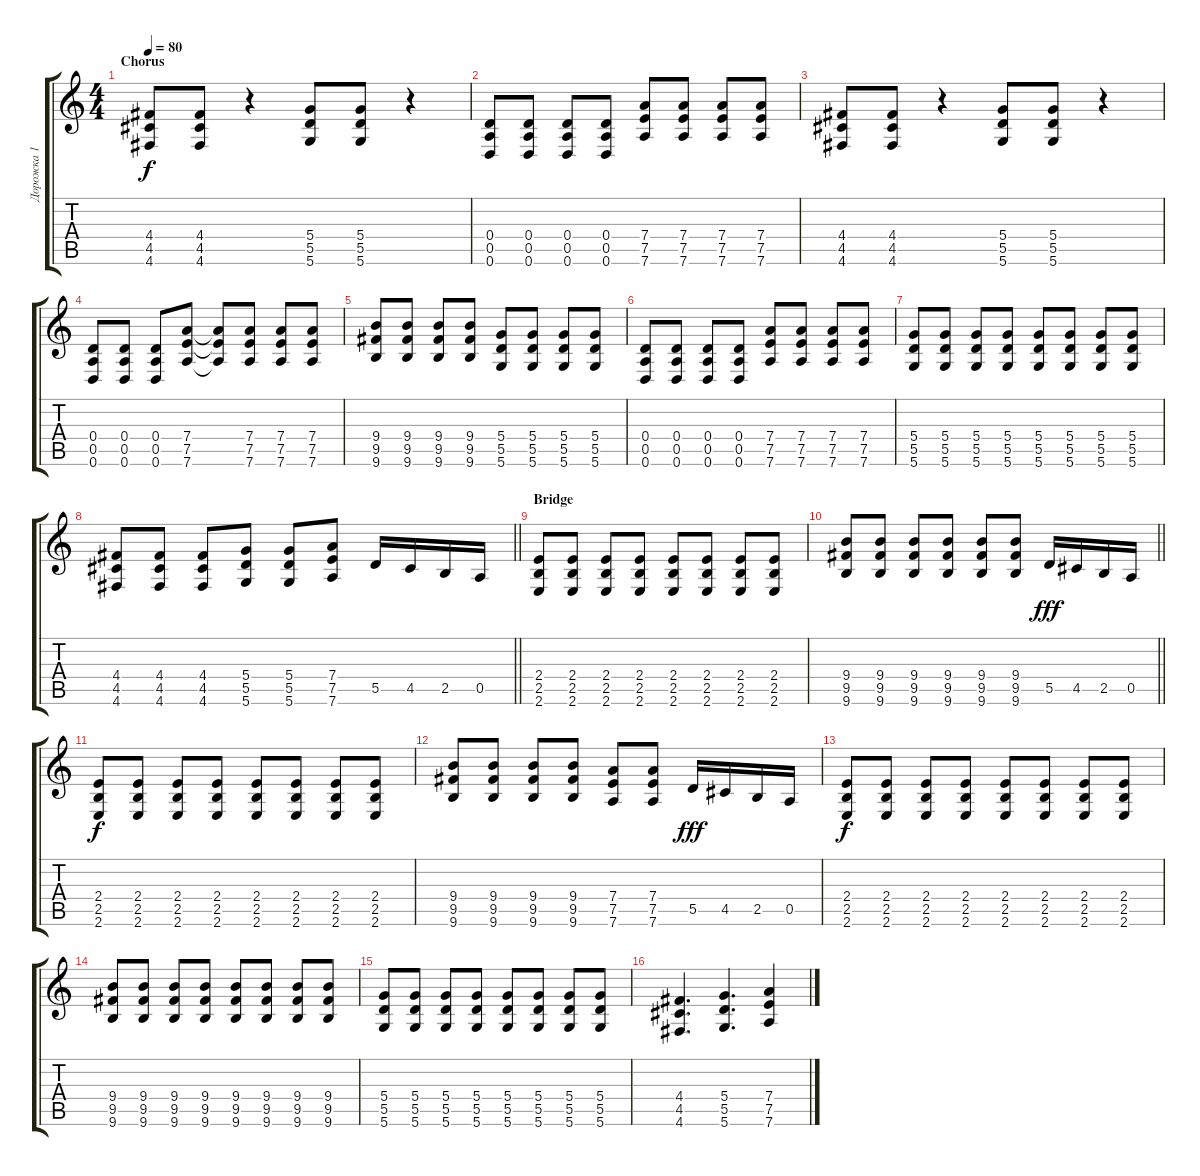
\track ("Дорожка 1" "Дорожка 1") {instrument acousticguitarsteel}
\staff {score tabs}
\tuning (E4 B3 G3 D3 A2 D2) {hide}
\ts (4 4)
\section ("" "Chorus")
\tempo 80
\clef g2
\ks c
(4.4 4.5 4.6).8{dy f volume 12 instrument distortionguitar} (4.4 4.5 4.6).8 r.4 (5.4 5.5 5.6).8 (5.4 5.5 5.6).8 r.4 |
(0.4 0.5 0.6).8 (0.4 0.5 0.6).8 (0.4 0.5 0.6).8 (0.4 0.5 0.6).8 (7.4 7.5 7.6).8 (7.4 7.5 7.6).8 (7.4 7.5 7.6).8 (7.4 7.5 7.6).8 |
(4.4 4.5 4.6).8 (4.4 4.5 4.6).8 r.4 (5.4 5.5 5.6).8 (5.4 5.5 5.6).8 r.4 |
(0.4 0.5 0.6).8 (0.4 0.5 0.6).8 (0.4 0.5 0.6).8 (7.4 7.5 7.6).8 (7.4{t} 7.5{t} 7.6{t}).8 (7.4 7.5 7.6).8 (7.4 7.5 7.6).8 (7.4 7.5 7.6).8 |
(9.4 9.5 9.6).8 (9.4 9.5 9.6).8 (9.4 9.5 9.6).8 (9.4 9.5 9.6).8 (5.4 5.5 5.6).8 (5.4 5.5 5.6).8 (5.4 5.5 5.6).8 (5.4 5.5 5.6).8 |
(0.4 0.5 0.6).8 (0.4 0.5 0.6).8 (0.4 0.5 0.6).8 (0.4 0.5 0.6).8 (7.4 7.5 7.6).8 (7.4 7.5 7.6).8 (7.4 7.5 7.6).8 (7.4 7.5 7.6).8 |
(5.4 5.5 5.6).8 (5.4 5.5 5.6).8 (5.4 5.5 5.6).8 (5.4 5.5 5.6).8 (5.4 5.5 5.6).8 (5.4 5.5 5.6).8 (5.4 5.5 5.6).8 (5.4 5.5 5.6).8 |
\barLineRight lightlight
(4.4 4.5 4.6).8 (4.4 4.5 4.6).8 (4.4 4.5 4.6).8 (5.4 5.5 5.6).8 (5.4 5.5 5.6).8 (7.4 7.5 7.6).8 5.5.16 4.5.16 2.5.16 0.5.16 |
\section ("" "Bridge")
(2.4 2.5 2.6).8 (2.4 2.5 2.6).8 (2.4 2.5 2.6).8 (2.4 2.5 2.6).8 (2.4 2.5 2.6).8 (2.4 2.5 2.6).8 (2.4 2.5 2.6).8 (2.4 2.5 2.6).8 |
\barLineRight lightlight
(9.4 9.5 9.6).8 (9.4 9.5 9.6).8 (9.4 9.5 9.6).8 (9.4 9.5 9.6).8 (9.4 9.5 9.6).8 (9.4 9.5 9.6).8 5.5.16{dy fff} 4.5.16 2.5.16 0.5.16 |
(2.4 2.5 2.6).8{dy f} (2.4 2.5 2.6).8 (2.4 2.5 2.6).8 (2.4 2.5 2.6).8 (2.4 2.5 2.6).8 (2.4 2.5 2.6).8 (2.4 2.5 2.6).8 (2.4 2.5 2.6).8 |
(9.4 9.5 9.6).8 (9.4 9.5 9.6).8 (9.4 9.5 9.6).8 (9.4 9.5 9.6).8 (7.4 7.5 7.6).8 (7.4 7.5 7.6).8 5.5.16{dy fff} 4.5.16 2.5.16 0.5.16 |
(2.4 2.5 2.6).8{dy f} (2.4 2.5 2.6).8 (2.4 2.5 2.6).8 (2.4 2.5 2.6).8 (2.4 2.5 2.6).8 (2.4 2.5 2.6).8 (2.4 2.5 2.6).8 (2.4 2.5 2.6).8 |
(9.4 9.5 9.6).8 (9.4 9.5 9.6).8 (9.4 9.5 9.6).8 (9.4 9.5 9.6).8 (9.4 9.5 9.6).8 (9.4 9.5 9.6).8 (9.4 9.5 9.6).8 (9.4 9.5 9.6).8 |
(5.4 5.5 5.6).8 (5.4 5.5 5.6).8 (5.4 5.5 5.6).8 (5.4 5.5 5.6).8 (5.4 5.5 5.6).8 (5.4 5.5 5.6).8 (5.4 5.5 5.6).8 (5.4 5.5 5.6).8 |
(4.4 4.5 4.6).4{d} (5.4 5.5 5.6).4{d} (7.4 7.5 7.6).4
